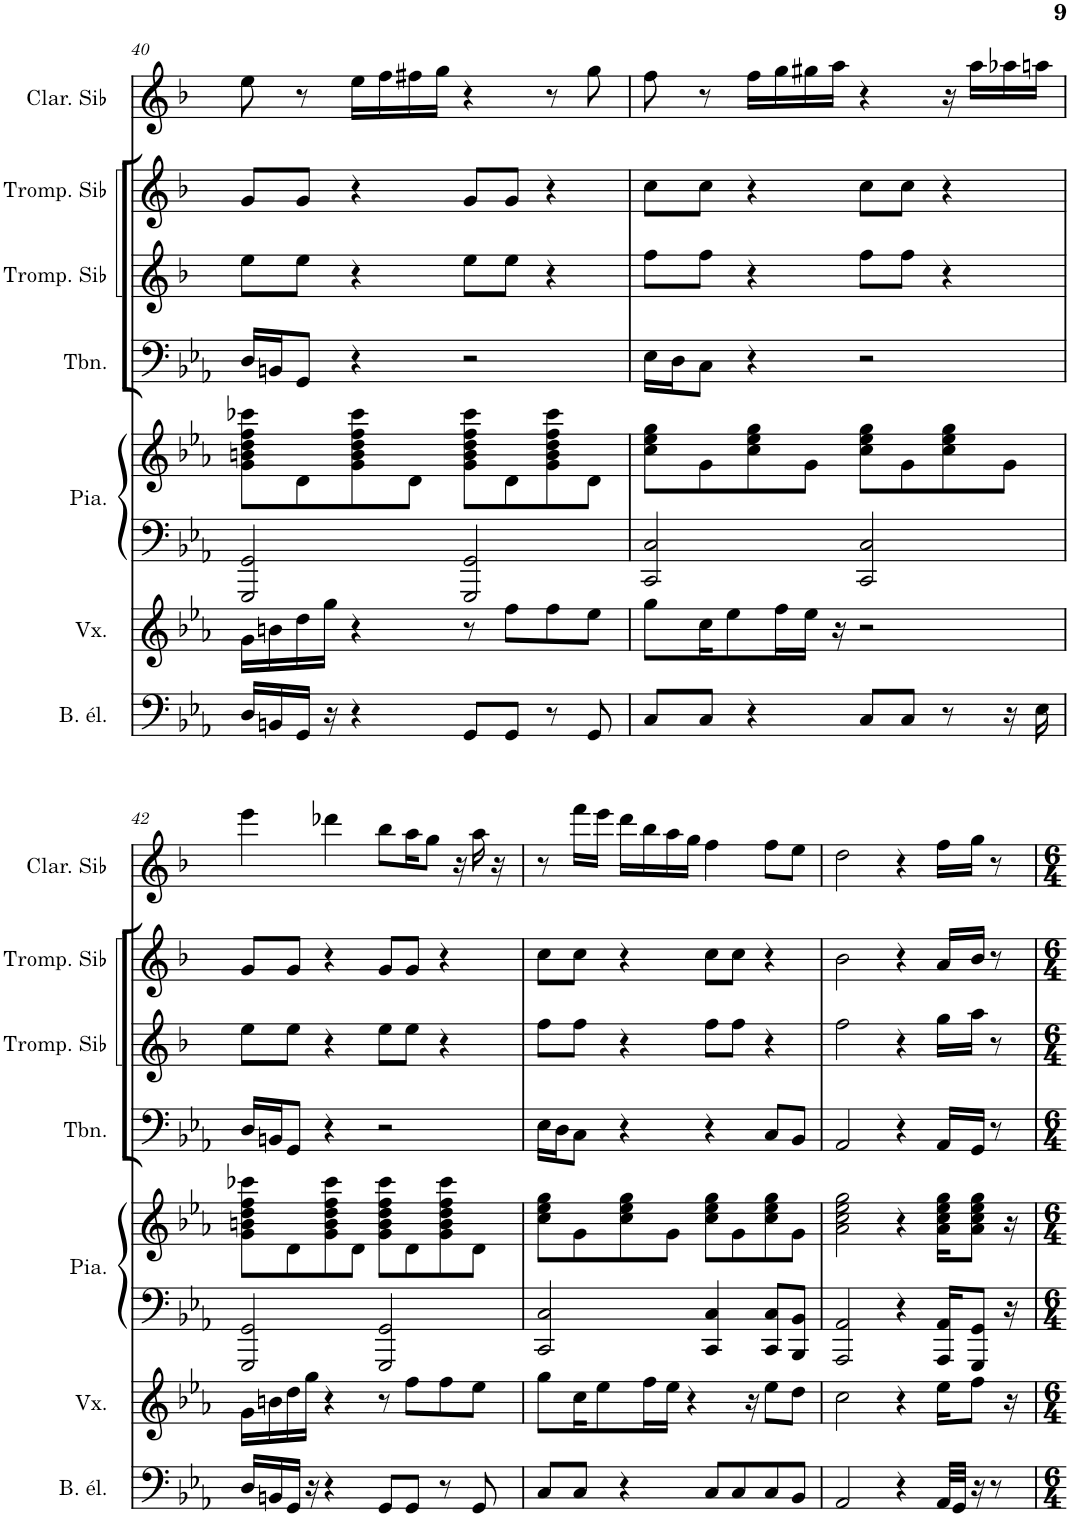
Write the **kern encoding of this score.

**kern	**kern	**kern	**kern	**kern	**kern	**kern	**kern
*part7	*part6	*part5	*part5	*part4	*part3	*part2	*part1
*staff8	*staff7	*staff6	*staff5	*staff4	*staff3	*staff2	*staff1
*I"Basse électrique	*I"Voix	*I"Piano	*	*I"Trombone	*I"Trompette en Sib	*I"Trompette en Sib	*I"Clarinette en Sib
*I'B. él.	*I'Vx.	*I'Pia.	*	*I'Tbn.	*I'Tromp. Sib	*I'Tromp. Sib	*I'Clar. Sib
!!LO:PB:g=z
*clefF4	*clefG2	*clefF4	*clefG2	*clefF4	*clefG2	*clefG2	*clefG2
*Trd7c12	*	*	*	*	*Trd1c2	*Trd1c2	*Trd1c2
*k[b-e-a-]	*k[b-e-a-]	*k[b-e-a-]	*k[b-e-a-]	*k[b-e-a-]	*k[b-]	*k[b-]	*k[b-]
*M4/4	*M4/4	*M4/4	*M4/4	*M4/4	*M4/4	*M4/4	*M4/4
=40	=40	=40	=40	=40	=40	=40	=40
16D/LL	16g\LL	2GGG/ 2GG/	8g\ 8bn\ 8dd\ 8ff\ 8ccc-X\L	16D/LL	8ee\L	8g/L	8ee\
16BBn/	16bn\	.	.	16BBn/J	.	.	.
16GG/JJ	16dd\	.	8d\	8GG/J	8ee\J	8g/J	8r
16r	16gg\JJ	.	.	.	.	.	.
4r	4r	.	8g\ 8b\ 8dd\ 8ff\ 8ccc-\	4r	4r	4r	16ee\LL
.	.	.	.	.	.	.	16ff\
.	.	.	8d\J	.	.	.	16ff#X\
.	.	.	.	.	.	.	16gg\JJ
8GG/L	8r	2GGG/ 2GG/	8g\ 8b\ 8dd\ 8ff\ 8ccc-\L	2r	8ee\L	8g/L	4r
8GG/J	8ff\L	.	8d\	.	8ee\J	8g/J	.
8r	8ff\	.	8g\ 8b\ 8dd\ 8ff\ 8ccc-\	.	4r	4r	8r
8GG/	8ee-\J	.	8d\J	.	.	.	8gg\
=41	=41	=41	=41	=41	=41	=41	=41
8C/L	8gg\L	2CC/ 2C/	8cc\ 8ee-\ 8gg\L	16E-\LL	8ff\L	8cc\L	8ff\
.	.	.	.	16D\J	.	.	.
8C/J	16cc\K	.	8g\	8C\J	8ff\J	8cc\J	8r
.	8ee-\	.	.	.	.	.	.
4r	.	.	8cc\ 8ee-\ 8gg\	4r	4r	4r	16ff\LL
.	16ff\L	.	.	.	.	.	16gg\
.	16ee-\JJ	.	8g\J	.	.	.	16gg#X\
.	16r	.	.	.	.	.	16aa\JJ
8C/L	2r	2CC/ 2C/	8cc\ 8ee-\ 8gg\L	2r	8ff\L	8cc\L	4r
8C/J	.	.	8g\	.	8ff\J	8cc\J	.
8r	.	.	8cc\ 8ee-\ 8gg\	.	4r	4r	16r
.	.	.	.	.	.	.	16aa\LL
16r	.	.	8g\J	.	.	.	16aa-X\
16E-\	.	.	.	.	.	.	16aan\JJ
!!LO:LB:g=z
=42	=42	=42	=42	=42	=42	=42	=42
16D/LL	16g\LL	2GGG/ 2GG/	8g\ 8bn\ 8dd\ 8ff\ 8ccc-X\L	16D/LL	8ee\L	8g/L	4eee\
16BBn/	16bn\	.	.	16BBn/J	.	.	.
16GG/JJ	16dd\	.	8d\	8GG/J	8ee\J	8g/J	.
16r	16gg\JJ	.	.	.	.	.	.
4r	4r	.	8g\ 8b\ 8dd\ 8ff\ 8ccc-\	4r	4r	4r	4ddd-X\
.	.	.	8d\J	.	.	.	.
8GG/L	8r	2GGG/ 2GG/	8g\ 8b\ 8dd\ 8ff\ 8ccc-\L	2r	8ee\L	8g/L	8bb-\L
8GG/J	8ff\L	.	8d\	.	8ee\J	8g/J	16aa\K
.	.	.	.	.	.	.	8gg\J
8r	8ff\	.	8g\ 8b\ 8dd\ 8ff\ 8ccc-\	.	4r	4r	.
.	.	.	.	.	.	.	16r
8GG/	8ee-\J	.	8d\J	.	.	.	16aa\
.	.	.	.	.	.	.	16r
=43	=43	=43	=43	=43	=43	=43	=43
8C/L	8gg\L	2CC/ 2C/	8cc\ 8ee-\ 8gg\L	16E-\LL	8ff\L	8cc\L	8r
.	.	.	.	16D\J	.	.	.
8C/J	16cc\K	.	8g\	8C\J	8ff\J	8cc\J	16fff\LL
.	8ee-\	.	.	.	.	.	16eee\JJ
4r	.	.	8cc\ 8ee-\ 8gg\	4r	4r	4r	16ddd\LL
.	16ff\L	.	.	.	.	.	16bb-\
.	16ee-\JJ	.	8g\J	.	.	.	16aa\
.	4r	.	.	.	.	.	16gg\JJ
8C/L	.	4CC/ 4C/	8cc\ 8ee-\ 8gg\L	4r	8ff\L	8cc\L	4ff\
8C/	.	.	8g\	.	8ff\J	8cc\J	.
.	16r	.	.	.	.	.	.
8C/	8ee-\L	8CC/ 8C/L	8cc\ 8ee-\ 8gg\	8C/L	4r	4r	8ff\L
8BB-/J	8dd\J	8BBB-/ 8BB-/J	8g\J	8BB-/J	.	.	8ee\J
=44	=44	=44	=44	=44	=44	=44	=44
2AA-/	2cc\	2AAA-/ 2AA-/	2a-\ 2cc\ 2ee-\ 2gg\	2AA-/	2ff\	2b-\	2dd\
4r	4r	4r	4r	4r	4r	4r	4r
32AA-/LLL	16ee-\KL	16AAA-/ 16AA-/KL	16a-\ 16cc\ 16ee-\ 16gg\KL	16AA-/LL	16gg\LL	16a/LL	16ff\LL
32GG/JJJ	.	.	.	.	.	.	.
16r	8ff\J	8GGG/ 8GG/J	8a-\ 8cc\ 8ee-\ 8gg\J	16GG/JJ	16aa\JJ	16b-/JJ	16gg\JJ
8r	.	.	.	8r	8r	8r	8r
.	16r	16r	16r	.	.	.	.
=	=	=	=	=	=	=	=
*-	*-	*-	*-	*-	*-	*-	*-
